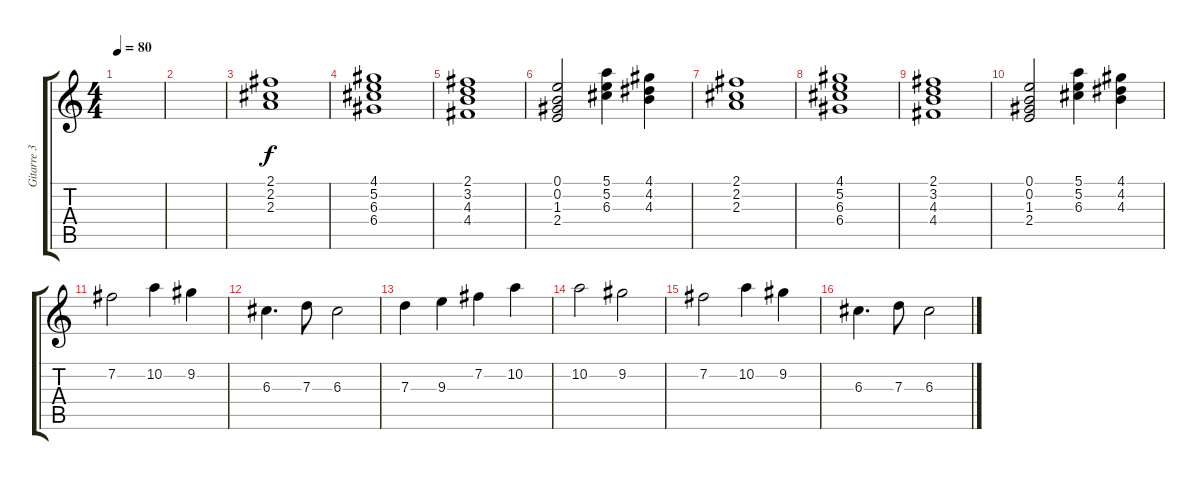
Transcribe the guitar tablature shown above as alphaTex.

\track ("Gitarre 3" "Gitarre 3") {instrument acousticguitarnylon}
\staff {score tabs}
\tuning (E4 B3 G3 D3 A2 E2) {hide}
\ts (4 4)
\tempo 80
\clef g2
\ks c
|
|
(2.1 2.2 2.3).1 |
(4.1 5.2 6.3 6.4).1 |
(2.1 3.2 4.3 4.4).1 |
(0.1 0.2 1.3 2.4).2 (5.1 5.2 6.3).4 (4.1 4.2 4.3).4 |
(2.1 2.2 2.3).1 |
(4.1 5.2 6.3 6.4).1 |
(2.1 3.2 4.3 4.4).1 |
(0.1 0.2 1.3 2.4).2 (5.1 5.2 6.3).4 (4.1 4.2 4.3).4 |
7.2.2 10.2.4 9.2.4 |
6.3.4{d} 7.3.8 6.3.2 |
7.3.4 9.3.4 7.2.4 10.2.4 |
10.2.2 9.2.2 |
7.2.2 10.2.4 9.2.4 |
6.3.4{d} 7.3.8 6.3.2
